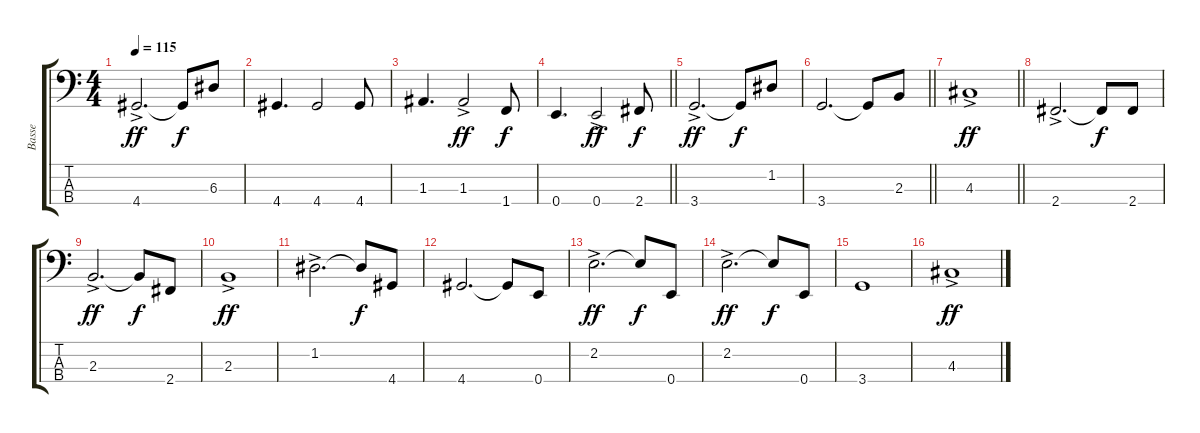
\track ("Basse" "Basse") {instrument acousticbass}
\staff {score tabs}
\tuning (G2 D2 A1 E1) {hide}
\ts (4 4)
\tempo 115
\clef f4
\ks c
4.4{ac}.2{d dy ff} 4.4{t}.8{dy f} 6.3.8 |
4.4.4{d} 4.4.2 4.4.8 |
1.3.4{d} 1.3{ac}.2{dy ff} 1.4.8{dy f} |
\barLineRight lightlight
0.4.4{d} 0.4{ac}.2{dy ff} 2.4.8{dy f} |
3.4{ac}.2{d dy ff} 3.4{t}.8{dy f} 1.2.8 |
\barLineRight lightlight
3.4.2{d} 3.4{t}.8 2.3.8 |
\barLineRight lightlight
4.3{ac}.1{dy ff} |
2.4{ac}.2{d} 2.4{t}.8{dy f} 2.4.8 |
2.3{ac}.2{d dy ff} 2.3{t}.8{dy f} 2.4.8 |
2.3{ac}.1{dy ff} |
1.2{ac}.2{d} 1.2{t}.8{dy f} 4.4.8 |
4.4.2{d} 4.4{t}.8 0.4.8 |
2.2{ac}.2{d dy ff} 2.2{t}.8{dy f} 0.4.8 |
2.2{ac}.2{d dy ff} 2.2{t}.8{dy f} 0.4.8 |
3.4.1 |
4.3{ac}.1{dy ff}
